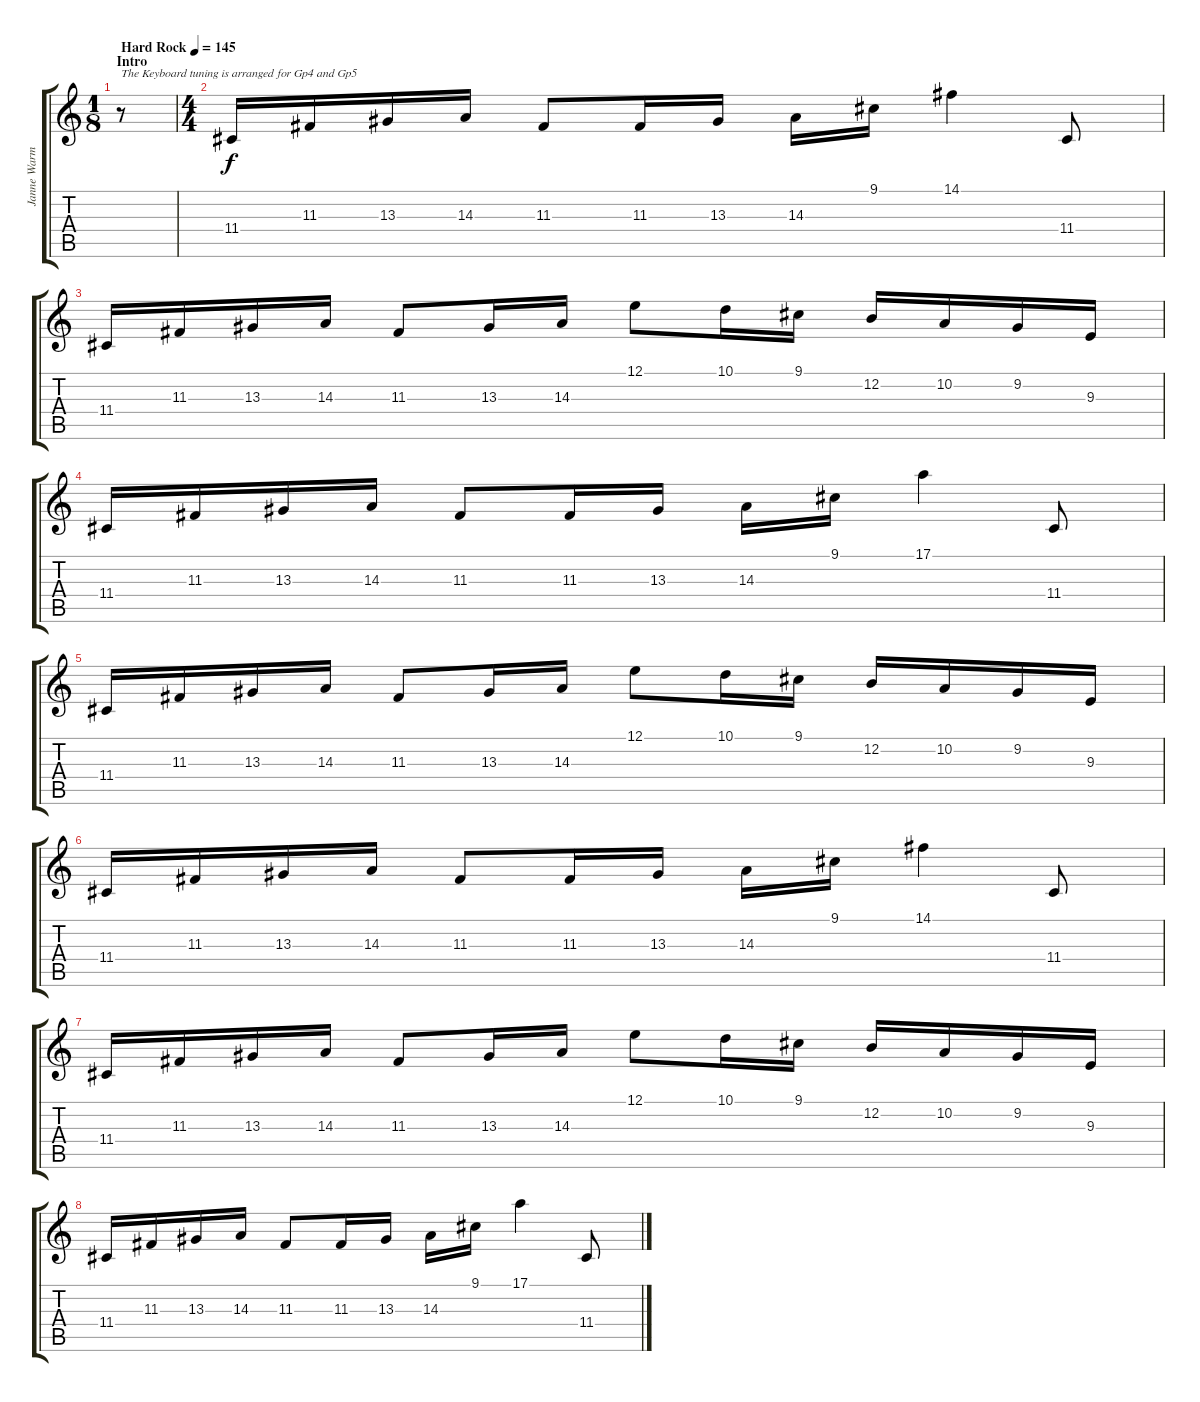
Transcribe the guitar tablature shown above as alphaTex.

\track ("Janne Warman" "Janne Warm") {instrument fx5brightness}
\staff {score tabs}
\tuning (E4 B3 G3 D3 A2 E2) {hide}
\ts (1 8)
\section ("" "Intro")
\tempo (145 "Hard Rock")
\clef g2
\ks c
r.8{txt "The Keyboard tuning is arranged for Gp4 and Gp5" dy f instrument fx5brightness} |
\ts (4 4)
11.4.16 11.3.16 13.3.16 14.3.16 11.3.8 11.3.16 13.3.16 14.3.16 9.1.16 14.1.4 11.4.8 |
11.4.16 11.3.16 13.3.16 14.3.16 11.3.8 13.3.16 14.3.16 12.1.8 10.1.16 9.1.16 12.2.16 10.2.16 9.2.16 9.3.16 |
11.4.16 11.3.16 13.3.16 14.3.16 11.3.8 11.3.16 13.3.16 14.3.16 9.1.16 17.1.4 11.4.8 |
11.4.16 11.3.16 13.3.16 14.3.16 11.3.8 13.3.16 14.3.16 12.1.8 10.1.16 9.1.16 12.2.16 10.2.16 9.2.16 9.3.16 |
11.4.16 11.3.16 13.3.16 14.3.16 11.3.8 11.3.16 13.3.16 14.3.16 9.1.16 14.1.4 11.4.8 |
11.4.16 11.3.16 13.3.16 14.3.16 11.3.8 13.3.16 14.3.16 12.1.8 10.1.16 9.1.16 12.2.16 10.2.16 9.2.16 9.3.16 |
11.4.16 11.3.16 13.3.16 14.3.16 11.3.8 11.3.16 13.3.16 14.3.16 9.1.16 17.1.4 11.4.8
